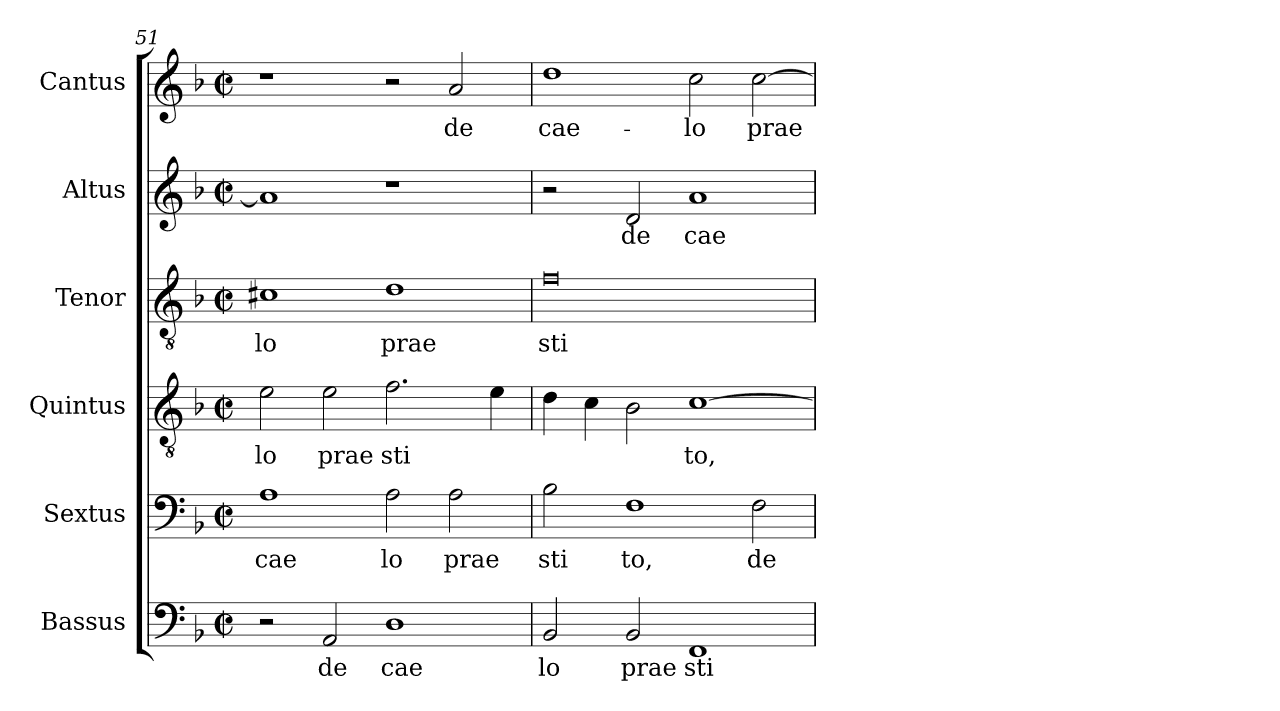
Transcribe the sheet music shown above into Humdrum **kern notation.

**kern	**text	**kern	**text	**kern	**text	**kern	**text	**kern	**text	**kern	**text
*part6	*part6	*part5	*part5	*part4	*part4	*part3	*part3	*part2	*part2	*part1	*part1
*staff6	*staff6	*staff5	*staff5	*staff4	*staff4	*staff3	*staff3	*staff2	*staff2	*staff1	*staff1
*I"Bassus	*	*I"Sextus	*	*I"Quintus	*	*I"Tenor	*	*I"Altus	*	*I"Cantus	*
*clefF4	*	*clefF4	*	*clefGv2	*	*clefGv2	*	*clefG2	*	*clefG2	*
*k[b-]	*	*k[b-]	*	*k[b-]	*	*k[b-]	*	*k[b-]	*	*k[b-]	*
*F:	*	*F:	*	*F:	*	*F:	*	*F:	*	*F:	*
*M2/2	*	*M2/2	*	*M2/2	*	*M2/2	*	*M2/2	*	*M2/2	*
*met(c|)	*	*met(c|)	*	*met(c|)	*	*met(c|)	*	*met(c|)	*	*met(c|)	*
=51	=51	=51	=51	=51	=51	=51	=51	=51	=51	=51	=51
!	!	!	!LO:LY:b:cj	!	!LO:LY:b:cj	!	!LO:LY:b:cj	!	!LO:LY:b:cj	!	!
2r	.	1A	cae	2e\	lo	1c#X	lo	1a]	.	1r	.
!	!LO:LY:b:cj	!	!	!	!LO:LY:b:cj	!	!	!	!	!	!
2AA/	de	.	.	2e\	prae	.	.	.	.	.	.
!	!LO:LY:b:cj	!	!LO:LY:b:cj	!	!LO:LY:b:cj	!	!LO:LY:b:cj	!	!	!	!
1D	cae	2A\	lo	2.f\	sti	1d	prae	1r	.	2r	.
!	!	!	!LO:LY:b:cj	!	!	!	!	!	!	!	!LO:LY:b:cj
.	.	2A\	prae	.	.	.	.	.	.	2a/	de
!	!	!	!	!	!LO:LY:b:cj	!	!	!	!	!	!
.	.	.	.	4e\	.	.	.	.	.	.	.
=52	=52	=52	=52	=52	=52	=52	=52	=52	=52	=52	=52
!	!LO:LY:b:cj	!	!LO:LY:b:cj	!	!LO:LY:b:cj	!	!LO:LY:b:cj	!	!	!	!LO:LY:b:cj
2BB-/	lo	2B-\	sti	4d\	.	0f	sti	2r	.	1dd	cae-
!	!	!	!	!	!LO:LY:b:cj	!	!	!	!	!	!
.	.	.	.	4c\	.	.	.	.	.	.	.
!	!LO:LY:b:cj	!	!LO:LY:b:cj	!	!LO:LY:b:cj	!	!	!	!LO:LY:b:cj	!	!
2BB-/	prae	1F	to,	2B-\	.	.	.	2d/	de	.	.
!	!LO:LY:b:cj	!	!	!	!LO:LY:b:cj	!	!	!	!LO:LY:b:cj	!	!LO:LY:b:cj
1FF	sti	.	.	[>1c	to,	.	.	1a	cae-	2cc\	-lo
!	!	!	!LO:LY:b:cj	!	!	!	!	!	!	!	!LO:LY:b:cj
.	.	2F\	de	.	.	.	.	.	.	[>2cc\	prae-
=	=	=	=	=	=	=	=	=	=	=	=
*-	*-	*-	*-	*-	*-	*-	*-	*-	*-	*-	*-
